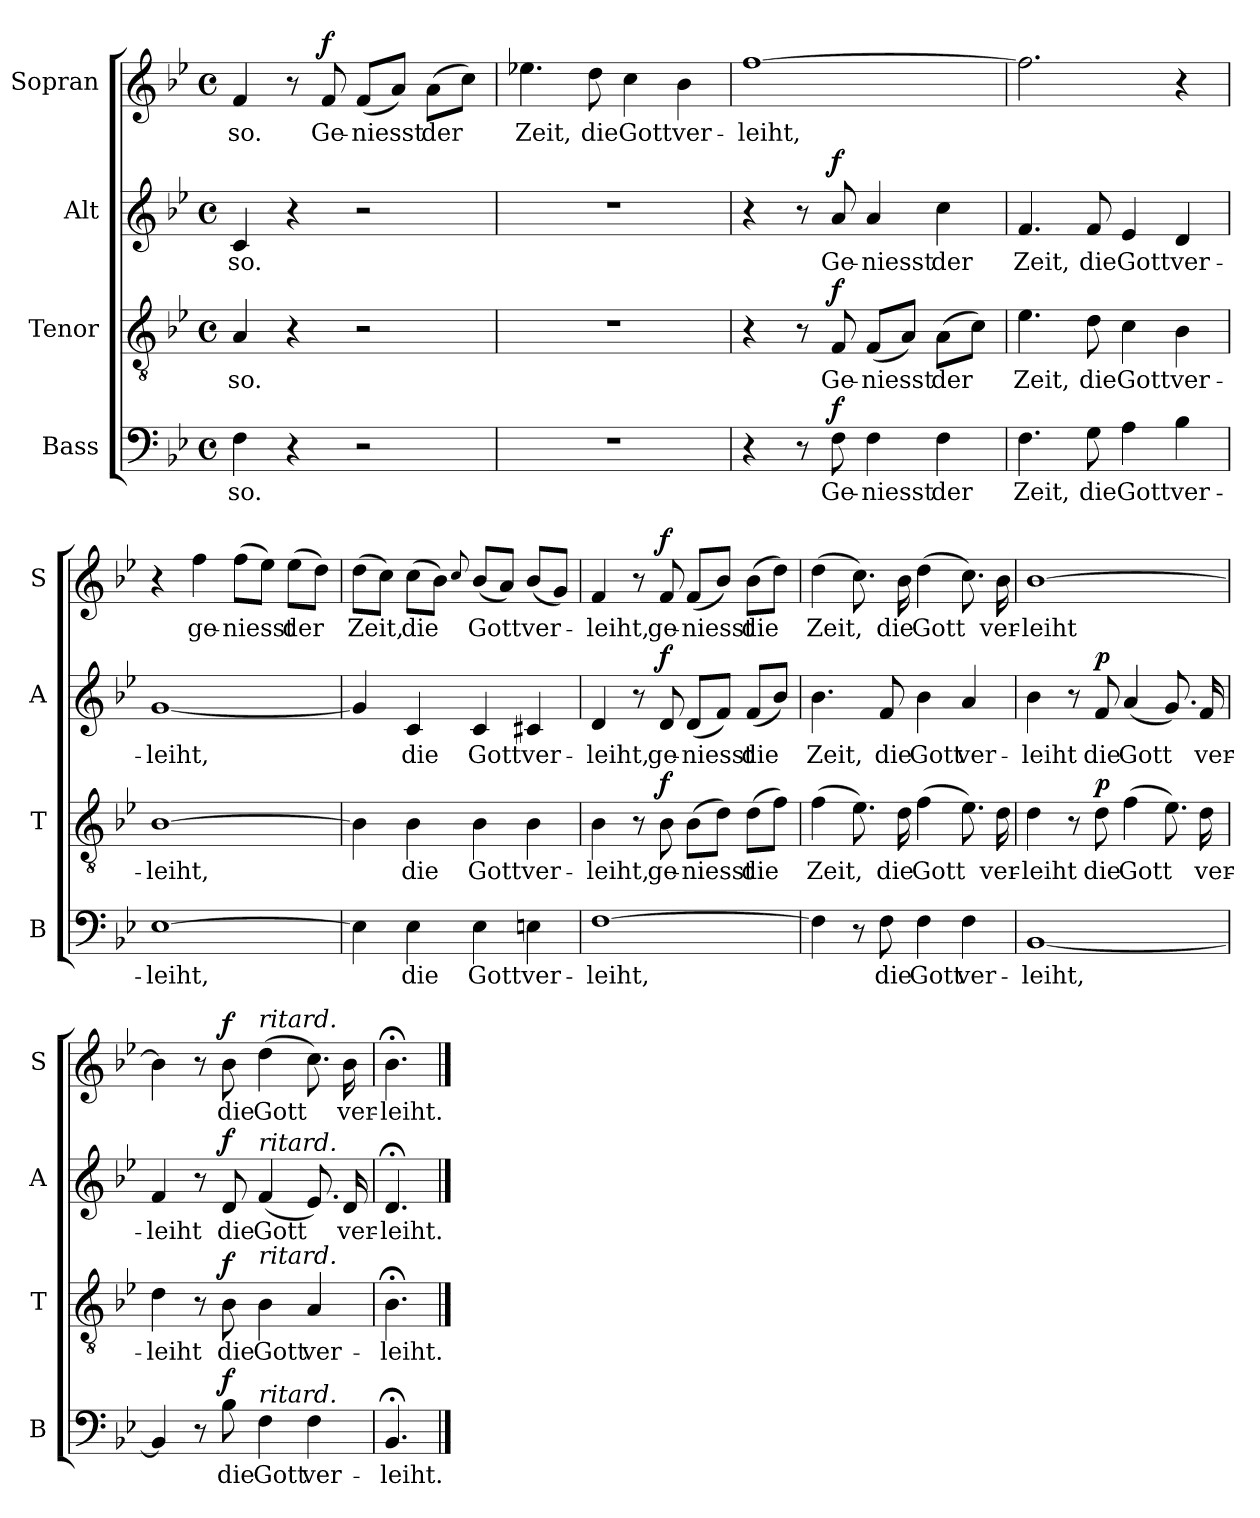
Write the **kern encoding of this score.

**kern	**text	**dynam	**kern	**text	**dynam	**kern	**text	**dynam	**kern	**text	**dynam
*part4	*part4	*part4	*part3	*part3	*part3	*part2	*part2	*part2	*part1	*part1	*part1
*staff4	*staff4	*staff4	*staff3	*staff3	*staff3	*staff2	*staff2	*staff2	*staff1	*staff1	*staff1
*I"Bass	*	*	*I"Tenor	*	*	*I"Alt	*	*	*I"Sopran	*	*
*I'B	*	*	*I'T	*	*	*I'A	*	*	*I'S	*	*
*clefF4	*	*	*clefGv2	*	*	*clefG2	*	*	*clefG2	*	*
*k[b-e-]	*	*	*k[b-e-]	*	*	*k[b-e-]	*	*	*k[b-e-]	*	*
*B-:	*	*	*B-:	*	*	*B-:	*	*	*B-:	*	*
*M4/4	*	*	*M4/4	*	*	*M4/4	*	*	*M4/4	*	*
*met(c)	*	*	*met(c)	*	*	*met(c)	*	*	*met(c)	*	*
=	=	=	=	=	=	=	=	=	=	=	=
4F	so.	.	4A	so.	.	4c	so.	.	4f	so.	.
4r	.	.	4r	.	.	4r	.	.	8r	.	.
!	!	!	!	!	!	!	!	!	!	!	!LO:DY:a
.	.	.	.	.	.	.	.	.	8f	Ge-	f
2r	.	.	2r	.	.	2r	.	.	(8fL	-niesst	.
.	.	.	.	.	.	.	.	.	8aJ)	.	.
.	.	.	.	.	.	.	.	.	(8aL	der	.
.	.	.	.	.	.	.	.	.	8ccJ)	.	.
=	=	=	=	=	=	=	=	=	=	=	=
1r	.	.	1r	.	.	1r	.	.	4.ee-X	Zeit,	.
.	.	.	.	.	.	.	.	.	8dd	die	.
.	.	.	.	.	.	.	.	.	4cc	Gott	.
.	.	.	.	.	.	.	.	.	4b-	ver-	.
=	=	=	=	=	=	=	=	=	=	=	=
4r	.	.	4r	.	.	4r	.	.	[1ff	-leiht,	.
8r	.	.	8r	.	.	8r	.	.	.	.	.
!	!	!LO:DY:a	!	!	!LO:DY:a	!	!	!LO:DY:a	!	!	!
8F	Ge-	f	8F	Ge-	f	8a	Ge-	f	.	.	.
4F	-niesst	.	(8FL	-niesst	.	4a	-niesst	.	.	.	.
.	.	.	8AJ)	.	.	.	.	.	.	.	.
4F	der	.	(8AL	der	.	4cc	der	.	.	.	.
.	.	.	8cJ)	.	.	.	.	.	.	.	.
=	=	=	=	=	=	=	=	=	=	=	=
4.F	Zeit,	.	4.e-	Zeit,	.	4.f	Zeit,	.	2.ff]	.	.
8G	die	.	8d	die	.	8f	die	.	.	.	.
4A	Gott	.	4c	Gott	.	4e-	Gott	.	.	.	.
4B-	ver-	.	4B-	ver-	.	4d	ver-	.	4r	.	.
=	=	=	=	=	=	=	=	=	=	=	=
[1E-	-leiht,	.	[1B-	-leiht,	.	[1g	-leiht,	.	4r	.	.
.	.	.	.	.	.	.	.	.	4ff	ge-	.
.	.	.	.	.	.	.	.	.	(8ffL	-niesst	.
.	.	.	.	.	.	.	.	.	8ee-J)	.	.
.	.	.	.	.	.	.	.	.	(8ee-L	der	.
.	.	.	.	.	.	.	.	.	8ddJ)	.	.
=	=	=	=	=	=	=	=	=	=	=	=
4E-]	.	.	4B-]	.	.	4g]	.	.	(8ddL	Zeit,	.
.	.	.	.	.	.	.	.	.	8ccJ)	.	.
4E-	die	.	4B-	die	.	4c	die	.	(8ccL	die	.
.	.	.	.	.	.	.	.	.	8b-J)	.	.
.	.	.	.	.	.	.	.	.	8qqcc/	.	.
4E-	Gott	.	4B-	Gott	.	4c	Gott	.	(8b-L	Gott	.
.	.	.	.	.	.	.	.	.	8aJ)	.	.
4En	ver-	.	4B-	ver-	.	4c#X	ver-	.	(8b-L	ver-	.
.	.	.	.	.	.	.	.	.	8gJ)	.	.
=	=	=	=	=	=	=	=	=	=	=	=
[1F	-leiht,	.	4B-	-leiht,	.	4d	-leiht,	.	4f	-leiht,	.
.	.	.	8r	.	.	8r	.	.	8r	.	.
!	!	!	!	!	!LO:DY:a	!	!	!LO:DY:a	!	!	!LO:DY:a
.	.	.	8B-	ge-	f	8d	ge-	f	8f	ge-	f
.	.	.	(8B-L	-niesst	.	(8dL	-niesst	.	(8fL	-niesst	.
.	.	.	8dJ)	.	.	8fJ)	.	.	8b-J)	.	.
.	.	.	(8dL	die	.	(8fL	die	.	(8b-L	die	.
.	.	.	8fJ)	.	.	8b-J)	.	.	8ddJ)	.	.
=	=	=	=	=	=	=	=	=	=	=	=
4F]	.	.	(4f	Zeit,	.	4.b-	Zeit,	.	(4dd	Zeit,	.
8r	.	.	8.e-)	.	.	.	.	.	8.cc)	.	.
8F	die	.	.	.	.	8f	die	.	.	.	.
.	.	.	16d	die	.	.	.	.	16b-	die	.
4F	Gott	.	(4f	Gott	.	4b-	Gott	.	(4dd	Gott	.
4F	ver-	.	8.e-)	.	.	4a	ver-	.	8.cc)	.	.
.	.	.	16d	ver-	.	.	.	.	16b-	ver-	.
=	=	=	=	=	=	=	=	=	=	=	=
[1BB-	-leiht,	.	4d	-leiht	.	4b-	-leiht	.	[1b-	-leiht	.
.	.	.	8r	.	.	8r	.	.	.	.	.
!	!	!	!	!	!LO:DY:a	!	!	!LO:DY:a	!	!	!
.	.	.	8d	die	p	8f	die	p	.	.	.
.	.	.	(4f	Gott	.	(4a	Gott	.	.	.	.
.	.	.	8.e-)	.	.	8.g)	.	.	.	.	.
.	.	.	16d	ver-	.	16f	ver-	.	.	.	.
=	=	=	=	=	=	=	=	=	=	=	=
4BB-]	.	.	4d	-leiht	.	4f	-leiht	.	4b-]	.	.
8r	.	.	8r	.	.	8r	.	.	8r	.	.
!	!	!LO:DY:a	!	!	!LO:DY:a	!	!	!LO:DY:a	!	!	!LO:DY:a
8B-	die	f	8B-	die	f	8d	die	f	8b-	die	f
!	!	!	!	!	!	!	!	!	!LO:TX:a:i:t=ritard.	!	!
!	!	!	!	!	!	!LO:TX:a:i:t=ritard.	!	!	!	!	!
!	!	!	!LO:TX:a:i:t=ritard.	!	!	!	!	!	!	!	!
!LO:TX:a:i:t=ritard.	!	!	!	!	!	!	!	!	!	!	!
4F	Gott	.	4B-	Gott	.	(4f	Gott	.	(4dd	Gott	.
4F	ver-	.	4A	ver-	.	8.e-)	.	.	8.cc)	.	.
.	.	.	.	.	.	16d	ver-	.	16b-	ver-	.
=	=	=	=	=	=	=	=	=	=	=	=
4.BB-;<	-leiht.	.	4.B-;<	-leiht.	.	4.d;<	-leiht.	.	4.b-;<	-leiht.	.
==	==	==	==	==	==	==	==	==	==	==	==
*-	*-	*-	*-	*-	*-	*-	*-	*-	*-	*-	*-
